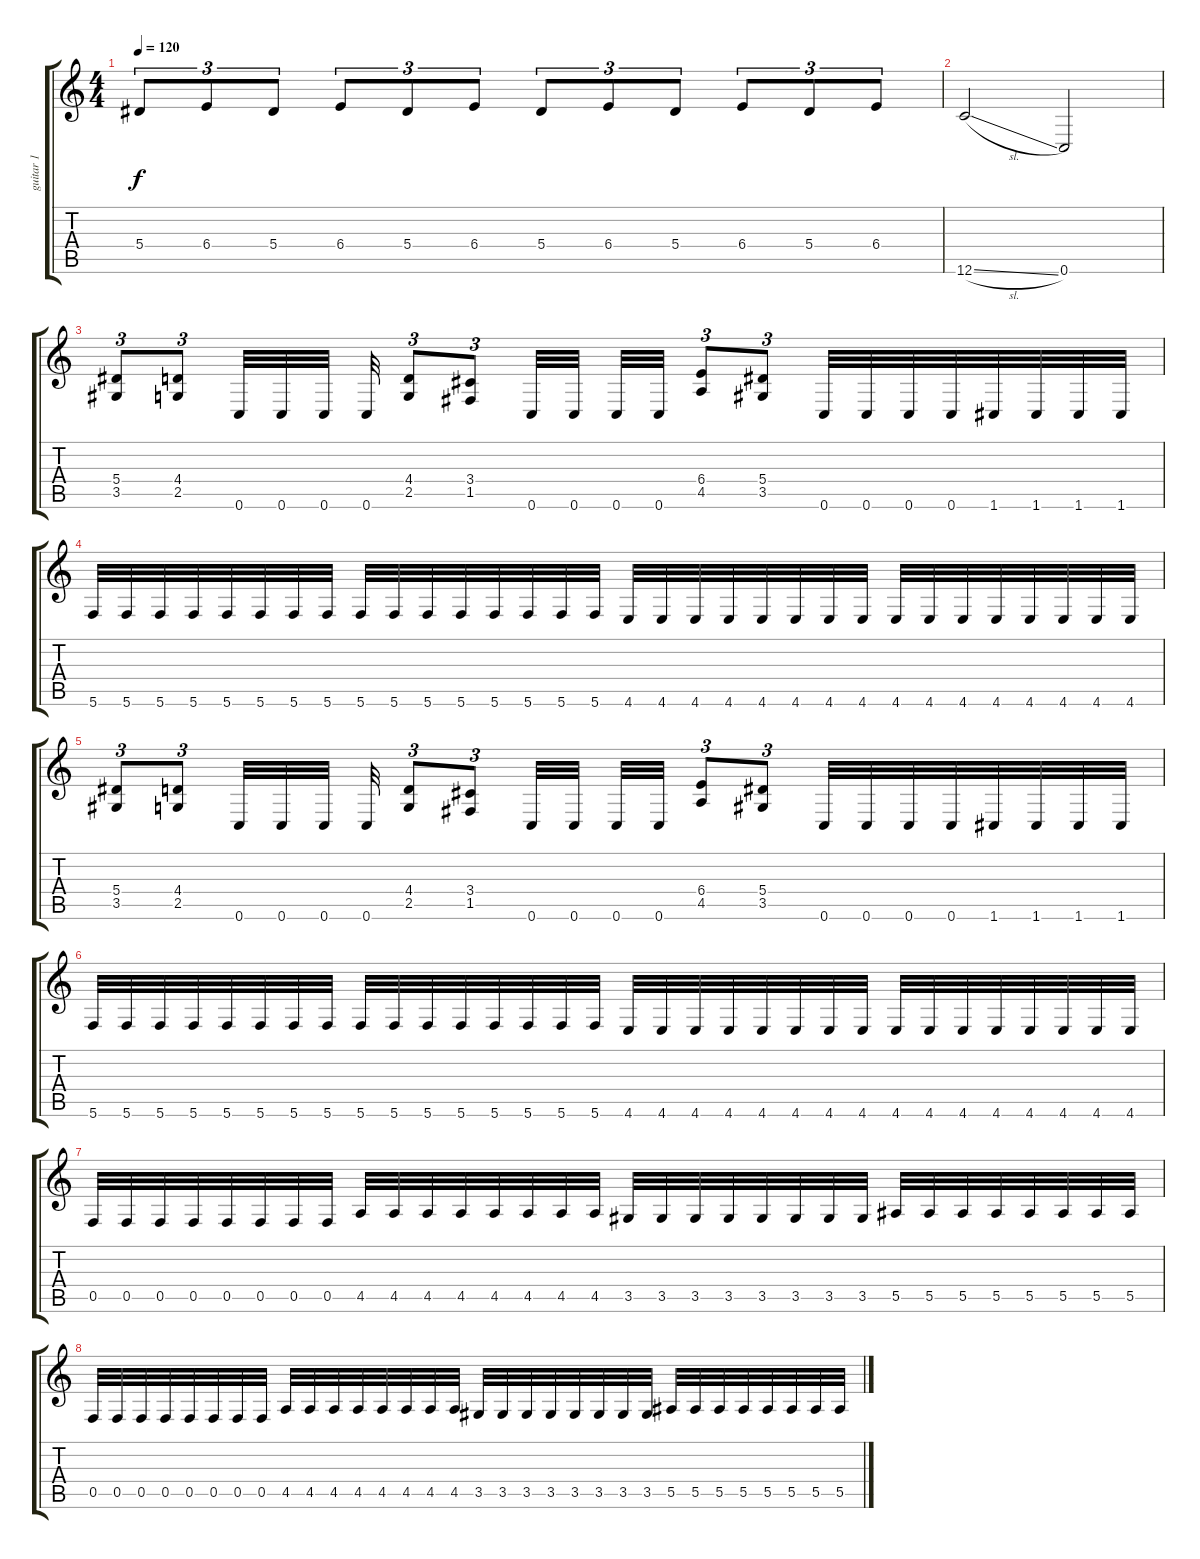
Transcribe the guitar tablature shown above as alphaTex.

\track ("guitar 1" "guitar 1") {instrument distortionguitar}
\staff {score tabs}
\tuning (C4 G3 Eb3 Bb2 F2 C2) {hide}
\ts (4 4)
\tempo 120
\clef g2
\ks c
5.4.8{tu (3 2) dy f} 6.4.8{tu (3 2)} 5.4.8{tu (3 2)} 6.4.8{tu (3 2)} 5.4.8{tu (3 2)} 6.4.8{tu (3 2)} 5.4.8{tu (3 2)} 6.4.8{tu (3 2)} 5.4.8{tu (3 2)} 6.4.8{tu (3 2)} 5.4.8{tu (3 2)} 6.4.8{tu (3 2)} |
12.6{sl}.2 0.6.2 |
(5.4 3.5).8{tu (3 2)} (4.4 2.5).8{tu (3 2)} 0.6.32 0.6.32 0.6.32 0.6.32 (4.4 2.5).8{tu (3 2)} (3.4 1.5).8{tu (3 2)} 0.6.32 0.6.32 0.6.32 0.6.32 (6.4 4.5).8{tu (3 2)} (5.4 3.5).8{tu (3 2)} 0.6.32 0.6.32 0.6.32 0.6.32 1.6.32 1.6.32 1.6.32 1.6.32 |
5.6.32 5.6.32 5.6.32 5.6.32 5.6.32 5.6.32 5.6.32 5.6.32 5.6.32 5.6.32 5.6.32 5.6.32 5.6.32 5.6.32 5.6.32 5.6.32 4.6.32 4.6.32 4.6.32 4.6.32 4.6.32 4.6.32 4.6.32 4.6.32 4.6.32 4.6.32 4.6.32 4.6.32 4.6.32 4.6.32 4.6.32 4.6.32 |
(5.4 3.5).8{tu (3 2)} (4.4 2.5).8{tu (3 2)} 0.6.32 0.6.32 0.6.32 0.6.32 (4.4 2.5).8{tu (3 2)} (3.4 1.5).8{tu (3 2)} 0.6.32 0.6.32 0.6.32 0.6.32 (6.4 4.5).8{tu (3 2)} (5.4 3.5).8{tu (3 2)} 0.6.32 0.6.32 0.6.32 0.6.32 1.6.32 1.6.32 1.6.32 1.6.32 |
5.6.32 5.6.32 5.6.32 5.6.32 5.6.32 5.6.32 5.6.32 5.6.32 5.6.32 5.6.32 5.6.32 5.6.32 5.6.32 5.6.32 5.6.32 5.6.32 4.6.32 4.6.32 4.6.32 4.6.32 4.6.32 4.6.32 4.6.32 4.6.32 4.6.32 4.6.32 4.6.32 4.6.32 4.6.32 4.6.32 4.6.32 4.6.32 |
0.5.32 0.5.32 0.5.32 0.5.32 0.5.32 0.5.32 0.5.32 0.5.32 4.5.32 4.5.32 4.5.32 4.5.32 4.5.32 4.5.32 4.5.32 4.5.32 3.5.32 3.5.32 3.5.32 3.5.32 3.5.32 3.5.32 3.5.32 3.5.32 5.5.32 5.5.32 5.5.32 5.5.32 5.5.32 5.5.32 5.5.32 5.5.32 |
0.5.32 0.5.32 0.5.32 0.5.32 0.5.32 0.5.32 0.5.32 0.5.32 4.5.32 4.5.32 4.5.32 4.5.32 4.5.32 4.5.32 4.5.32 4.5.32 3.5.32 3.5.32 3.5.32 3.5.32 3.5.32 3.5.32 3.5.32 3.5.32 5.5.32 5.5.32 5.5.32 5.5.32 5.5.32 5.5.32 5.5.32 5.5.32
